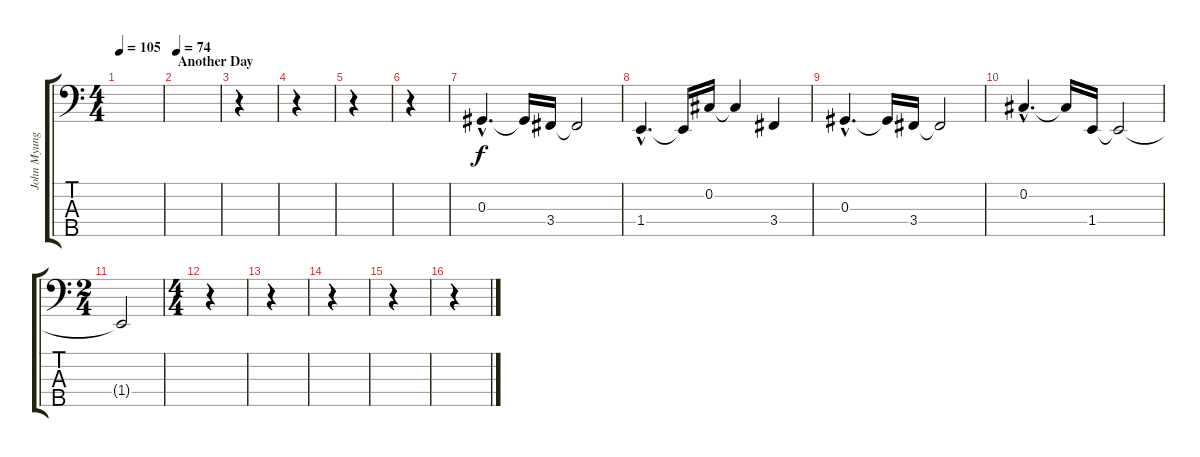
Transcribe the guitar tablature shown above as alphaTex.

\track ("John Myung" "John Myung") {instrument electricbassfinger}
\staff {score tabs}
\tuning (Gb2 Db2 Ab1 Eb1 Bb0) {hide}
\ts (4 4)
\tempo 105
\clef f4
\ks c
|
\section ("" "Another Day")
\tempo 74
|
r.4 |
r.4 |
r.4 |
r.4 |
0.3{hac}.4{d} 0.3{t}.16 3.4.16 3.4{t}.2 |
1.4{hac}.4{d} 1.4{t}.16 0.2.16 0.2{t}.4 3.4.4 |
0.3{hac}.4{d} 0.3{t}.16 3.4.16 3.4{t}.2 |
0.2{hac}.4{d} 0.2{t}.16 1.4.16 1.4{t}.2 |
\ts (2 4)
1.4{t}.2 |
\ts (4 4)
r.4 |
r.4 |
r.4 |
r.4 |
r.4
